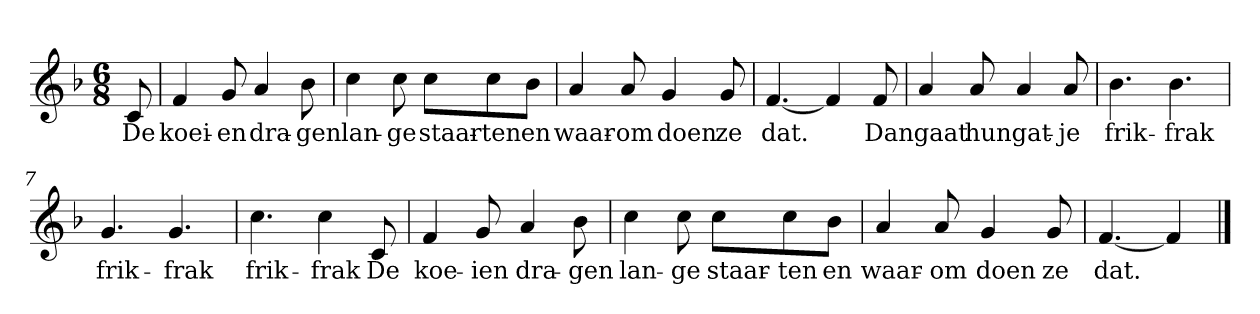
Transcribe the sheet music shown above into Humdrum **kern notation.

**kern	**text
*part1	*part1
*staff1	*staff1
*clefG2	*
*k[b-]	*
*F:	*
*M6/8	*
*MM120	*
=	=
8c	De
=1	=1
4f	koei-
8g	-en
4a	dra-
8b-	-gen
=2	=2
4cc	lan-
8cc	-ge
8cc\L	staar-
8cc\	-ten
8b-\J	en
=3	=3
4a	waar-
8a	-om
4g	doen
8g	ze
=4	=4
[4.f	dat.
4f]	.
8f	Dan
=5	=5
4a	gaat
8a	hun
4a	gat-
8a	-je
=6	=6
4.b-	frik-
4.b-	-frak
=7	=7
4.g	frik-
4.g	-frak
=8	=8
4.cc	frik-
4cc	-frak
8c	De
=9	=9
4f	koe-
8g	-ien
4a	dra-
8b-	-gen
=10	=10
4cc	lan-
8cc	-ge
8cc\L	staar-
8cc\	-ten
8b-\J	en
=11	=11
4a	waar-
8a	-om
4g	doen
8g	ze
=12	=12
[4.f	dat.
4f]	.
==	==
*-	*-
